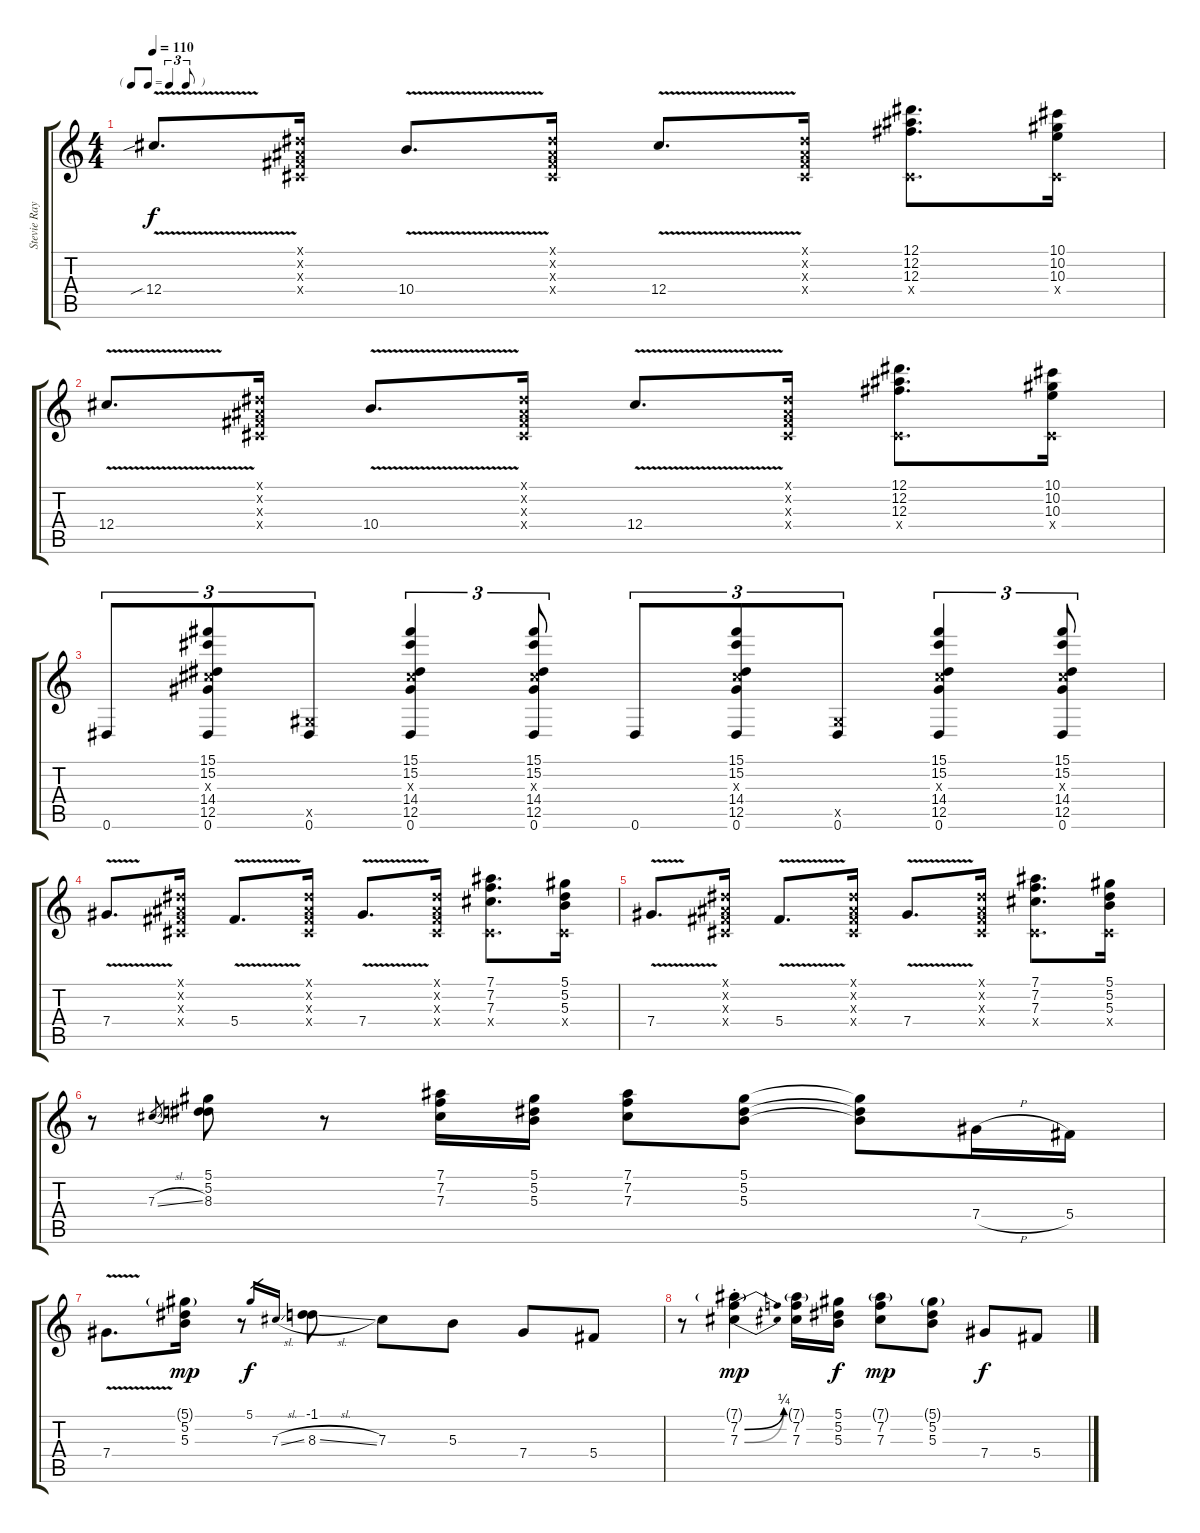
\track ("Stevie Ray Vaughan" "Stevie Ray") {instrument distortionguitar}
\staff {score tabs}
\tuning (Eb4 Bb3 Gb3 Db3 Ab2 Eb2) {hide}
\ts (4 4)
\tf triplet8th
\tempo 110
\clef g2
\ks c
12.4{v sib}.8{d dy f} (0.1{x} 0.2{x} 0.3{x} 0.4{x}).16 10.4{v}.8{d} (0.1{x} 0.2{x} 0.3{x} 0.4{x}).16 12.4{v}.8{d} (0.1{x} 0.2{x} 0.3{x} 0.4{x}).16 (12.1 12.2 12.3 0.4{x}).8{d} (10.1 10.2 10.3 0.4{x}).16 |
12.4{v}.8{d} (0.1{x} 0.2{x} 0.3{x} 0.4{x}).16 10.4{v}.8{d} (0.1{x} 0.2{x} 0.3{x} 0.4{x}).16 12.4{v}.8{d} (0.1{x} 0.2{x} 0.3{x} 0.4{x}).16 (12.1 12.2 12.3 0.4{x}).8{d} (10.1 10.2 10.3 0.4{x}).16 |
0.6.8{tu (3 2)} (15.1 15.2 7.3{x} 14.4 12.5 0.6).8{tu (3 2)} (0.5{x} 0.6).8{tu (3 2)} (15.1 15.2 7.3{x} 14.4 12.5 0.6).4{tu (3 2)} (15.1 15.2 7.3{x} 14.4 12.5 0.6).8{tu (3 2)} 0.6.8{tu (3 2)} (15.1 15.2 7.3{x} 14.4 12.5 0.6).8{tu (3 2)} (0.5{x} 0.6).8{tu (3 2)} (15.1 15.2 7.3{x} 14.4 12.5 0.6).4{tu (3 2)} (15.1 15.2 7.3{x} 14.4 12.5 0.6).8{tu (3 2)} |
7.4{v}.8{d} (0.1{x} 0.2{x} 0.3{x} 0.4{x}).16 5.4{v}.8{d} (0.1{x} 0.2{x} 0.3{x} 0.4{x}).16 7.4{v}.8{d} (0.1{x} 0.2{x} 0.3{x} 0.4{x}).16 (7.1 7.2 7.3 0.4{x}).8{d} (5.1 5.2 5.3 0.4{x}).16 |
7.4{v}.8{d} (0.1{x} 0.2{x} 0.3{x} 0.4{x}).16 5.4{v}.8{d} (0.1{x} 0.2{x} 0.3{x} 0.4{x}).16 7.4{v}.8{d} (0.1{x} 0.2{x} 0.3{x} 0.4{x}).16 (7.1 7.2 7.3 0.4{x}).8{d} (5.1 5.2 5.3 0.4{x}).16 |
r.8 7.3{sl}.8{gr} (5.1 5.2 8.3).8 r.8 (7.1 7.2 7.3).16 (5.1 5.2 5.3).16 (7.1 7.2 7.3).8 (5.1 5.2 5.3).8 (5.1{t} 5.2{t} 5.3{t}).8 7.4{h}.16 5.4.16 |
7.4{v}.8{d} (5.1{g} 5.2 5.3).16{dy mp} r.8 5.1.16{gr dy f} 7.3{sl}.16{gr} (-1.1 8.3{sl}).8 7.3.8 5.3.8 7.4.8 5.4.8 |
r.8 (7.1{g st} 7.2{be (bend 0 0 60 1) st} 7.3{be (bend 0 0 60 1) st}).4{dy mp} (7.1{g} 7.2 7.3).16 (5.1 5.2 5.3).16{dy f} (7.1{g} 7.2 7.3).8{dy mp} (5.1{g} 5.2 5.3).8 7.4.8{dy f} 5.4.8
